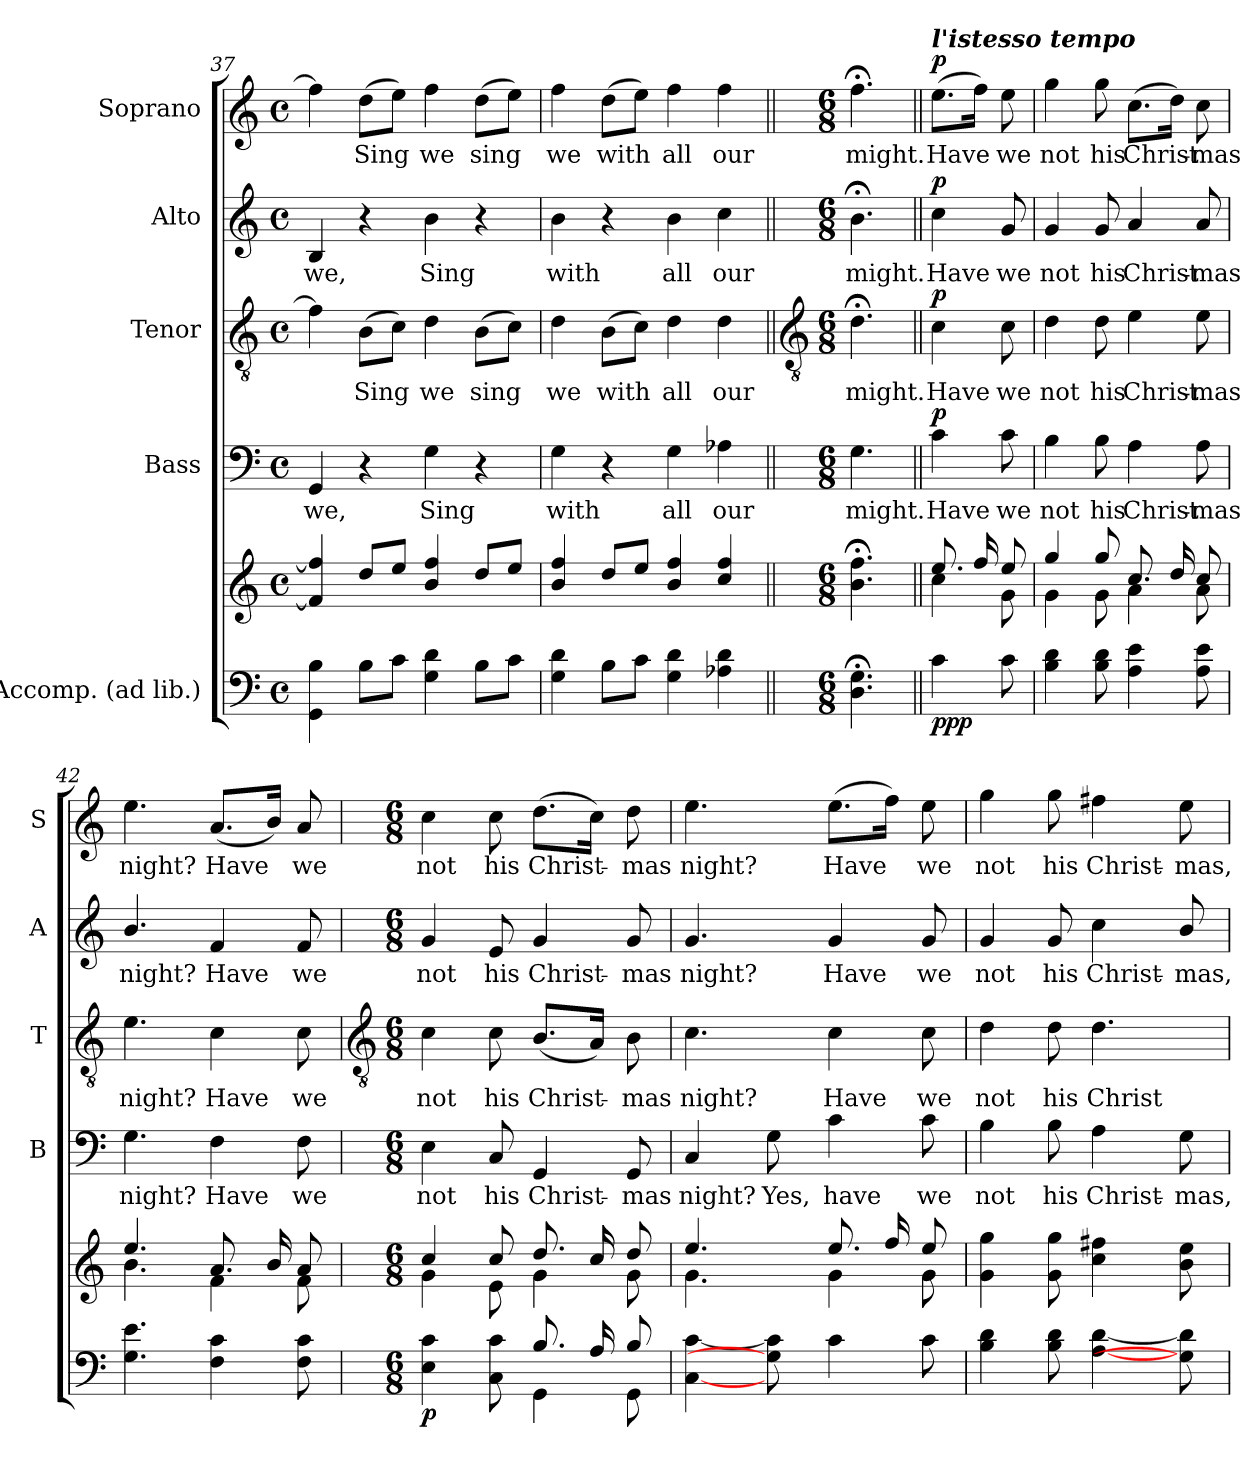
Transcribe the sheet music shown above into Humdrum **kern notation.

**kern	**kern	**dynam	**kern	**text	**dynam	**kern	**text	**dynam	**kern	**text	**dynam	**kern	**text	**dynam
*part5	*part5	*part5	*part4	*part4	*part4	*part3	*part3	*part3	*part2	*part2	*part2	*part1	*part1	*part1
*staff6	*staff5	*staff5/6	*staff4	*staff4	*staff4	*staff3	*staff3	*staff3	*staff2	*staff2	*staff2	*staff1	*staff1	*staff1
*I"Accomp. (ad lib.)	*	*	*I"Bass	*	*	*I"Tenor	*	*	*I"Alto	*	*	*I"Soprano	*	*
*	*	*	*I'B	*	*	*I'T	*	*	*I'A	*	*	*I'S	*	*
*clefF4	*clefG2	*	*clefF4	*	*	*clefGv2	*	*	*clefG2	*	*	*clefG2	*	*
*k[]	*k[]	*	*k[]	*	*	*k[]	*	*	*k[]	*	*	*k[]	*	*
*C:	*C:	*	*C:	*	*	*C:	*	*	*C:	*	*	*C:	*	*
*M4/4	*M4/4	*	*M4/4	*	*	*M4/4	*	*	*M4/4	*	*	*M4/4	*	*
*met(c)	*met(c)	*	*met(c)	*	*	*met(c)	*	*	*met(c)	*	*	*met(c)	*	*
=37	=37	=37	=37	=37	=37	=37	=37	=37	=37	=37	=37	=37	=37	=37
*	*^	*	*	*	*	*	*	*	*	*	*	*	*	*
!	!	!	!	!	!LO:LY:b	!	!	!	!	!	!LO:LY:b	!	!	!	!
4GG 4B	4f] 4ff]	1ryy	.	4GG	we,	.	4f]	.	.	4B	we,	.	4ff]	.	.
!	!	!	!	!	!	!	!	!LO:LY:b	!	!	!	!	!	!LO:LY:b	!
8BL	8ddL	.	.	4r	.	.	(>8BL	Sing	.	4r	.	.	(>8ddL	Sing	.
8cJ	8eeJ	.	.	.	.	.	8cJ)	.	.	.	.	.	8eeJ)	.	.
!	!	!	!	!	!LO:LY:b	!	!	!LO:LY:b	!	!	!LO:LY:b	!	!	!LO:LY:b	!
4G 4d	4b 4ff	.	.	4G	Sing	.	4d	we	.	4b	Sing	.	4ff	we	.
!	!	!	!	!	!	!	!	!LO:LY:b	!	!	!	!	!	!LO:LY:b	!
8BL	8ddL	.	.	4r	.	.	(>8BL	sing	.	4r	.	.	(>8ddL	sing	.
8cJ	8eeJ	.	.	.	.	.	8cJ)	.	.	.	.	.	8eeJ)	.	.
=38	=38	=38	=38	=38	=38	=38	=38	=38	=38	=38	=38	=38	=38	=38	=38
!	!	!	!	!	!LO:LY:b	!	!	!LO:LY:b	!	!	!LO:LY:b	!	!	!LO:LY:b	!
4G 4d	4b 4ff	1ryy	.	4G	with	.	4d	we	.	4b	with	.	4ff	we	.
!	!	!	!	!	!	!	!	!LO:LY:b	!	!	!	!	!	!LO:LY:b	!
8BL	8ddL	.	.	4r	.	.	(>8BL	with	.	4r	.	.	(>8ddL	with	.
8cJ	8eeJ	.	.	.	.	.	8cJ)	.	.	.	.	.	8eeJ)	.	.
!	!	!	!	!	!LO:LY:b	!	!	!LO:LY:b	!	!	!LO:LY:b	!	!	!LO:LY:b	!
4G 4d	4b 4ff	.	.	4G	all	.	4d	all	.	4b	all	.	4ff	all	.
!	!	!	!	!	!LO:LY:b	!	!	!LO:LY:b	!	!	!LO:LY:b	!	!	!LO:LY:b	!
4A-X 4d	4cc 4ff	.	.	4A-X	our	.	4d	our	.	4cc	our	.	4ff	our	.
!!LO:LB:g=z
=39||	=39||	=39||	=39||	=39||	=39||	=39||	=39||	=39||	=39||	=39||	=39||	=39||	=39||	=39||	=39||
*	*	*	*	*	*	*	*clefGv2	*	*	*	*	*	*	*	*
*M6/8	*M6/8	*	*	*M6/8	*	*	*M6/8	*	*	*M6/8	*	*	*M6/8	*	*
!	!	!	!	!	!LO:LY:b	!	!	!LO:LY:b	!	!	!LO:LY:b	!	!	!LO:LY:b	!
4.D; 4.G;	4.b\;< 4.ff\;<	4.ryy	.	4.G	might.	.	4.d;<	might.	.	4.b;<	might.	.	4.ff;<	might.	.
=40||	=40||	=40||	=40||	=40||	=40||	=40||	=40||	=40||	=40||	=40||	=40||	=40||	=40||	=40||	=40||
!	!	!	!	!	!	!	!	!	!	!	!	!	!LO:TX:a:Bi:t=l'istesso tempo	!	!
!	!	!	!LO:DY:b=2	!	!LO:LY:b	!	!	!LO:LY:b	!	!	!LO:LY:b	!	!	!LO:LY:b	!
!	!	!	!LO:DY:n=1:b	!	!	!	!	!	!	!	!	!	!	!	!
!	!	!	!LO:DY:n=2:b	!	!	!LO:DY:b	!	!	!LO:DY:b	!	!	!LO:DY:b	!	!	!LO:DY:b
4c	8.ee/L	4cc\	p p p	4c	Have	p	4c	Have	p	4cc	Have	p	(>8.eeL	Have	p
.	16ff/L	.	.	.	.	.	.	.	.	.	.	.	16ffJ)	.	.
!	!	!	!	!	!LO:LY:b	!	!	!LO:LY:b	!	!	!LO:LY:b	!	!	!LO:LY:b	!
8c	8ee/J	8g\	.	8c	we	.	8c	we	.	8g	we	.	8ee	we	.
=41	=41	=41	=41	=41	=41	=41	=41	=41	=41	=41	=41	=41	=41	=41	=41
!	!	!	!	!	!LO:LY:b	!	!	!LO:LY:b	!	!	!LO:LY:b	!	!	!LO:LY:b	!
4B 4d	4gg/	4g\	.	4B	not	.	4d	not	.	4g	not	.	4gg	not	.
!	!	!	!	!	!LO:LY:b	!	!	!LO:LY:b	!	!	!LO:LY:b	!	!	!LO:LY:b	!
8B 8d	8gg/	8g\	.	8B	his	.	8d	his	.	8g	his	.	8gg	his	.
!	!	!	!	!	!LO:LY:b	!	!	!LO:LY:b	!	!	!LO:LY:b	!	!	!LO:LY:b	!
4A 4e	8.cc/L	4a\	.	4A	Christ-	.	4e	Christ-	.	4a	Christ-	.	(>8.ccL	Christ-	.
.	16dd/L	.	.	.	.	.	.	.	.	.	.	.	16ddJ)	.	.
!	!	!	!	!	!LO:LY:b	!	!	!LO:LY:b	!	!	!LO:LY:b	!	!	!LO:LY:b	!
8A 8e	8cc/J	8a\	.	8A	-mas	.	8e	-mas	.	8a	-mas	.	8cc	mas	.
=42	=42	=42	=42	=42	=42	=42	=42	=42	=42	=42	=42	=42	=42	=42	=42
!	!	!	!	!	!LO:LY:b	!	!	!LO:LY:b	!	!	!LO:LY:b	!	!	!LO:LY:b	!
4.G 4.e	4.ee/	4.b\	.	4.G	night?	.	4.e	night?	.	4.b/	night?	.	4.ee	night?	.
!	!	!	!	!	!LO:LY:b	!	!	!LO:LY:b	!	!	!LO:LY:b	!	!	!LO:LY:b	!
4F 4c	8.a/L	4f\	.	4F	Have	.	4c	Have	.	4f	Have	.	(<8.aL	Have	.
.	16b/L	.	.	.	.	.	.	.	.	.	.	.	16bJ)	.	.
!	!	!	!	!	!LO:LY:b	!	!	!LO:LY:b	!	!	!LO:LY:b	!	!	!LO:LY:b	!
8F 8c	8a/J	8f\	.	8F	we	.	8c	we	.	8f	we	.	8a	we	.
!!LO:LB:g=z
=43	=43	=43	=43	=43	=43	=43	=43	=43	=43	=43	=43	=43	=43	=43	=43
*	*	*	*	*	*	*	*clefGv2	*	*	*	*	*	*	*	*
*M6/8	*M6/8	*	*	*M6/8	*	*	*M6/8	*	*	*M6/8	*	*	*M6/8	*	*
*^	*	*	*	*	*	*	*	*	*	*	*	*	*	*	*
!	!	!	!	!LO:DY:b=2	!	!LO:LY:b	!	!	!LO:LY:b	!	!	!LO:LY:b	!	!	!LO:LY:b	!
4.ryy	4E\ 4c\	4cc/	4g\	p	4E	not	.	4c	not	.	4g	not	.	4cc	not	.
!	!	!	!	!	!	!LO:LY:b	!	!	!LO:LY:b	!	!	!LO:LY:b	!	!	!LO:LY:b	!
.	8C\ 8c\	8cc/	8e\	.	8C	his	.	8c	his	.	8e	his	.	8cc	his	.
!	!	!	!	!	!	!LO:LY:b	!	!	!LO:LY:b	!	!	!LO:LY:b	!	!	!LO:LY:b	!
8.B/L	4GG\	8.dd/L	4g\	.	4GG	Christ-	.	(<8.BL	Christ-	.	4g	Christ-	.	(>8.ddL	Christ-	.
16A/L	.	16cc/L	.	.	.	.	.	16AJ)	.	.	.	.	.	16ccJ)	.	.
!	!	!	!	!	!	!LO:LY:b	!	!	!LO:LY:b	!	!	!LO:LY:b	!	!	!LO:LY:b	!
8B/J	8GG\	8dd/J	8g\	.	8GG	-mas	.	8B	mas	.	8g	-mas	.	8dd	mas	.
=44	=44	=44	=44	=44	=44	=44	=44	=44	=44	=44	=44	=44	=44	=44	=44	=44
!LO:N:vis=1	!	!	!	!	!	!LO:LY:b	!	!	!LO:LY:b	!	!	!LO:LY:b	!	!	!LO:LY:b	!
2.ryy	[4C\ [4c\	4.ee/	4.g\	.	4C	night?	.	4.c	night?	.	4.g	night?	.	4.ee	night?	.
!	!	!	!	!	!	!LO:LY:b	!	!	!	!	!	!	!	!	!	!
.	8G\] 8c\]	.	.	.	8G	Yes,	.	.	.	.	.	.	.	.	.	.
!	!	!	!	!	!	!LO:LY:b	!	!	!LO:LY:b	!	!	!LO:LY:b	!	!	!LO:LY:b	!
.	4c\	8.ee/L	4g\	.	4c	have	.	4c	Have	.	4g	Have	.	(>8.eeL	Have	.
.	.	16ff/L	.	.	.	.	.	.	.	.	.	.	.	16ffJ)	.	.
!	!	!	!	!	!	!LO:LY:b	!	!	!LO:LY:b	!	!	!LO:LY:b	!	!	!LO:LY:b	!
.	8c\	8ee/J	8g\	.	8c	we	.	8c	we	.	8g	we	.	8ee	we	.
=45	=45	=45	=45	=45	=45	=45	=45	=45	=45	=45	=45	=45	=45	=45	=45	=45
!LO:N:vis=1	!	!	!LO:N:vis=1	!	!	!LO:LY:b	!	!	!LO:LY:b	!	!	!LO:LY:b	!	!	!LO:LY:b	!
2.ryy	4B\ 4d\	4g\ 4gg\	2.ryy	.	4B	not	.	4d	not	.	4g	not	.	4gg	not	.
!	!	!	!	!	!	!LO:LY:b	!	!	!LO:LY:b	!	!	!LO:LY:b	!	!	!LO:LY:b	!
.	8B\ 8d\	8g\ 8gg\	.	.	8B	his	.	8d	his	.	8g	his	.	8gg	his	.
!	!	!	!	!	!	!LO:LY:b	!	!	!LO:LY:b	!	!	!LO:LY:b	!	!	!LO:LY:b	!
.	[4A\ [4d\	4cc\ 4ff#X\	.	.	4A	Christ-	.	4.d	Christ-	.	4cc	Christ-	.	4ff#X	Christ-	.
!	!	!	!	!	!	!LO:LY:b	!	!	!	!	!	!LO:LY:b	!	!	!LO:LY:b	!
.	8G\] 8d\]	8b\ 8ee\	.	.	8G	-mas,	.	.	.	.	8b/	-mas,	.	8ee	-mas,	.
*v	*v	*	*	*	*	*	*	*	*	*	*	*	*	*	*	*
*	*v	*v	*	*	*	*	*	*	*	*	*	*	*	*	*
=	=	=	=	=	=	=	=	=	=	=	=	=	=	=
*-	*-	*-	*-	*-	*-	*-	*-	*-	*-	*-	*-	*-	*-	*-
